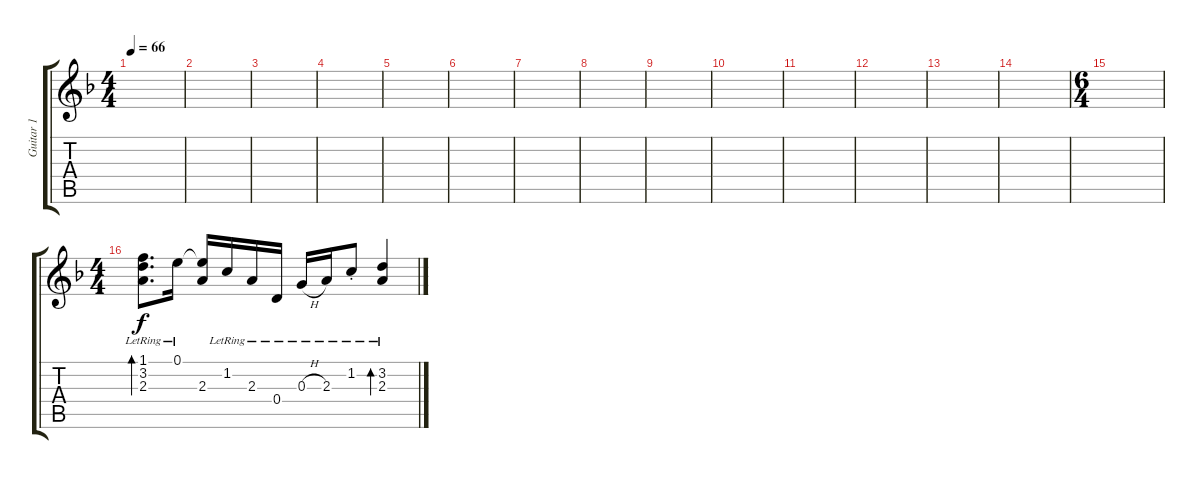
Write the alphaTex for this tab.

\track ("Guitar 1" "Guitar 1") {instrument acousticguitarnylon}
\staff {score tabs}
\tuning (E4 B3 G3 D3 A2 E2) {hide}
\ts (4 4)
\tempo 66
\clef g2
\ks dminor
|
|
|
|
|
|
|
|
|
|
|
|
|
|
\ts (6 4)
|
\ts (4 4)
(1.1 3.2 2.3{lr}).8{d bd 240} 0.1{lr}.16 (0.1{t} 2.3).16 1.2{lr}.16 2.3{lr}.16 0.4{lr}.16 0.3{h lr}.16 2.3{lr}.16 1.2{st lr}.8 (3.2 2.3{lr}).4{bd 120 beam Up}
